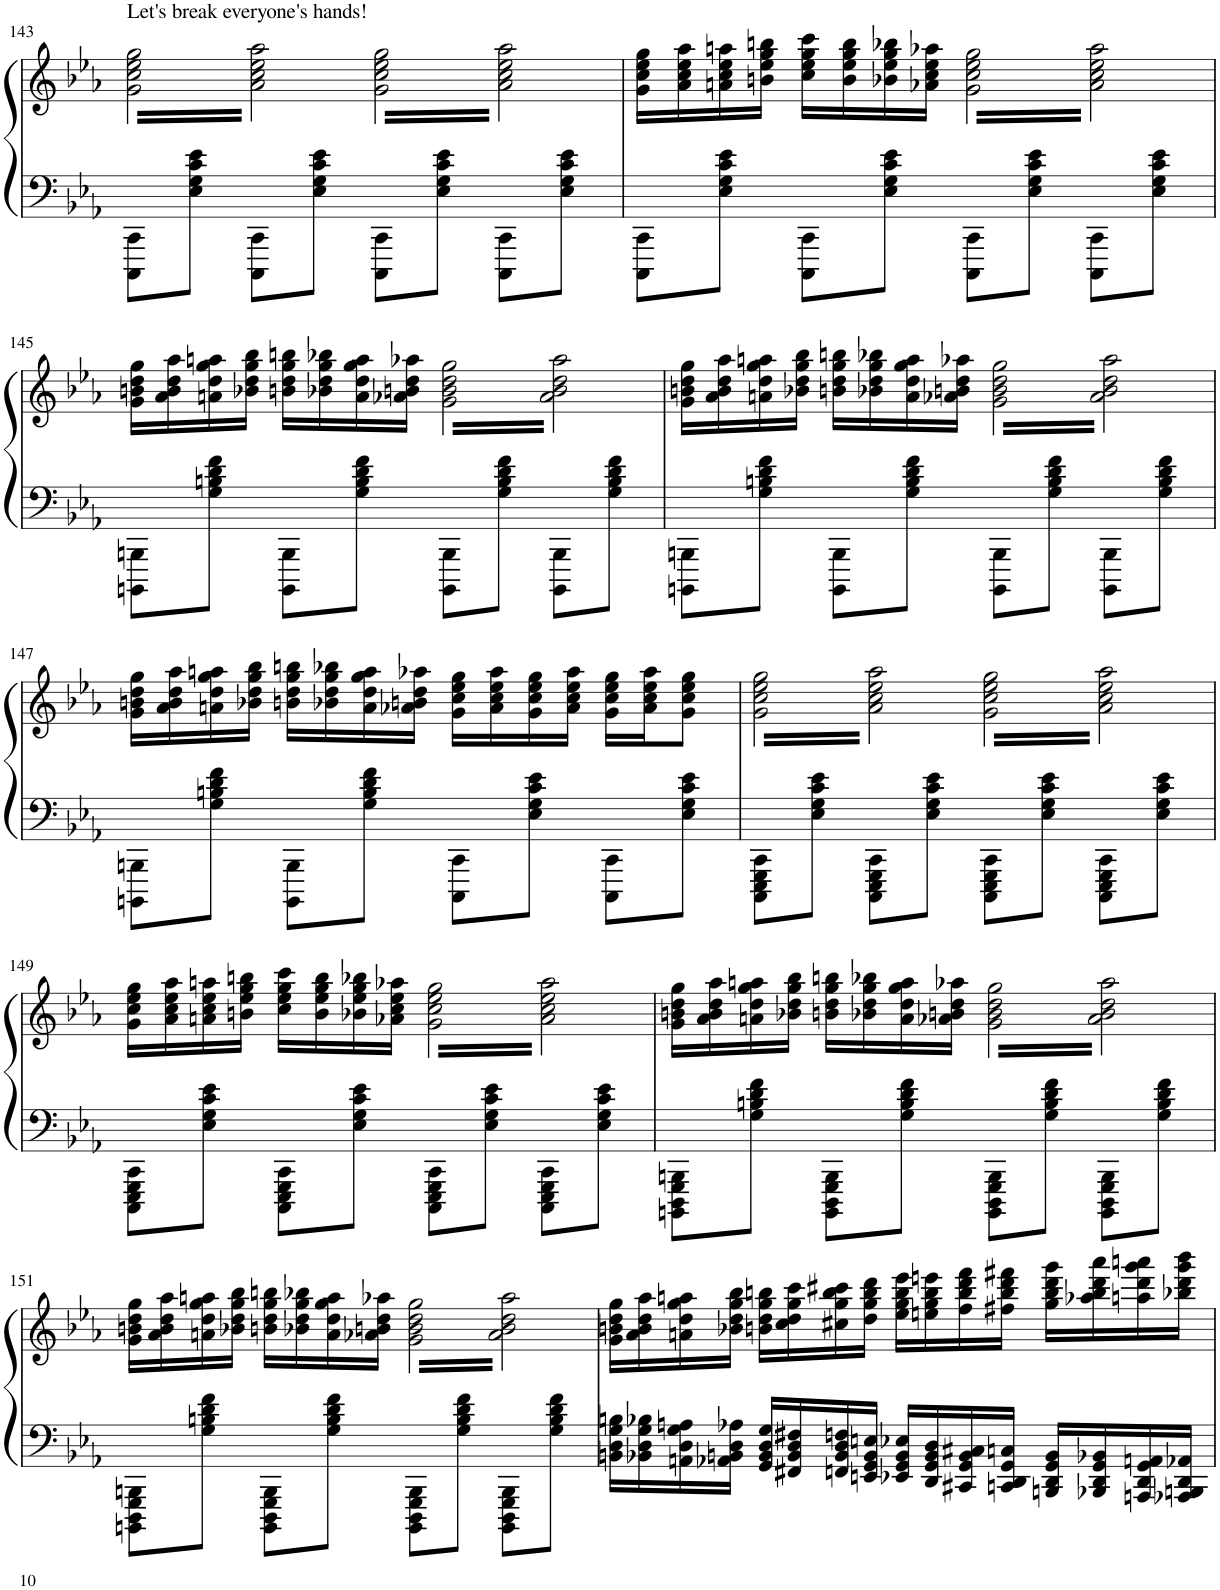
**kern	**kern
*part2	*part1
*staff2	*staff1
*I"Piano	*I"Piano
*I'Pno	*I'Pno
!!LO:PB:g=z
*clefF4	*clefG2
*k[b-e-a-]	*k[b-e-a-]
*M4/4	*M4/4
=143	=143
!	!LO:TX:a:t=Let's break everyone's hands!
*	*tremolo
8CCC\ 8CC\L	32g\ 32cc\ 32ee-\ 32gg\LLL
.	32a-\ 32cc\ 32ee-\ 32aa-\
.	32g\ 32cc\ 32ee-\ 32gg\
.	32a-\ 32cc\ 32ee-\ 32aa-\
8E-\ 8G\ 8c\ 8e-\J	32g\ 32cc\ 32ee-\ 32gg\
.	32a-\ 32cc\ 32ee-\ 32aa-\
.	32g\ 32cc\ 32ee-\ 32gg\
.	32a-\ 32cc\ 32ee-\ 32aa-\
8CCC\ 8CC\L	32g\ 32cc\ 32ee-\ 32gg\
.	32a-\ 32cc\ 32ee-\ 32aa-\
.	32g\ 32cc\ 32ee-\ 32gg\
.	32a-\ 32cc\ 32ee-\ 32aa-\
8E-\ 8G\ 8c\ 8e-\J	32g\ 32cc\ 32ee-\ 32gg\
.	32a-\ 32cc\ 32ee-\ 32aa-\
.	32g\ 32cc\ 32ee-\ 32gg\
.	32a-\ 32cc\ 32ee-\ 32aa-\JJJ
8CCC\ 8CC\L	32g\ 32cc\ 32ee-\ 32gg\LLL
.	32a-\ 32cc\ 32ee-\ 32aa-\
.	32g\ 32cc\ 32ee-\ 32gg\
.	32a-\ 32cc\ 32ee-\ 32aa-\
8E-\ 8G\ 8c\ 8e-\J	32g\ 32cc\ 32ee-\ 32gg\
.	32a-\ 32cc\ 32ee-\ 32aa-\
.	32g\ 32cc\ 32ee-\ 32gg\
.	32a-\ 32cc\ 32ee-\ 32aa-\
8CCC\ 8CC\L	32g\ 32cc\ 32ee-\ 32gg\
.	32a-\ 32cc\ 32ee-\ 32aa-\
.	32g\ 32cc\ 32ee-\ 32gg\
.	32a-\ 32cc\ 32ee-\ 32aa-\
8E-\ 8G\ 8c\ 8e-\J	32g\ 32cc\ 32ee-\ 32gg\
.	32a-\ 32cc\ 32ee-\ 32aa-\
.	32g\ 32cc\ 32ee-\ 32gg\
.	32a-\ 32cc\ 32ee-\ 32aa-\JJJ
*	*Xtremolo
=144	=144
8CCC\ 8CC\L	16g\ 16cc\ 16ee-\ 16gg\LL
.	.
.	16a-\ 16cc\ 16ee-\ 16aa-\
.	.
8E-\ 8G\ 8c\ 8e-\J	16an\ 16cc\ 16ee-\ 16aan\
.	.
.	16bn\ 16ee-\ 16gg\ 16bbn\JJ
.	.
8CCC\ 8CC\L	16cc\ 16ee-\ 16gg\ 16ccc\LL
.	16b\ 16ee-\ 16gg\ 16bb\
8E-\ 8G\ 8c\ 8e-\J	16b-X\ 16ee-\ 16gg\ 16bb-X\
.	16a-X\ 16cc\ 16ee-\ 16aa-X\JJ
*	*tremolo
8CCC\ 8CC\L	32g\ 32cc\ 32ee-\ 32gg\LLL
.	32a-\ 32cc\ 32ee-\ 32aa-\
.	32g\ 32cc\ 32ee-\ 32gg\
.	32a-\ 32cc\ 32ee-\ 32aa-\
8E-\ 8G\ 8c\ 8e-\J	32g\ 32cc\ 32ee-\ 32gg\
.	32a-\ 32cc\ 32ee-\ 32aa-\
.	32g\ 32cc\ 32ee-\ 32gg\
.	32a-\ 32cc\ 32ee-\ 32aa-\
8CCC\ 8CC\L	32g\ 32cc\ 32ee-\ 32gg\
.	32a-\ 32cc\ 32ee-\ 32aa-\
.	32g\ 32cc\ 32ee-\ 32gg\
.	32a-\ 32cc\ 32ee-\ 32aa-\
8E-\ 8G\ 8c\ 8e-\J	32g\ 32cc\ 32ee-\ 32gg\
.	32a-\ 32cc\ 32ee-\ 32aa-\
.	32g\ 32cc\ 32ee-\ 32gg\
.	32a-\ 32cc\ 32ee-\ 32aa-\JJJ
*	*Xtremolo
!!LO:LB:g=z
=145	=145
8BBBBn\ 8BBBn\L	16g\ 16bn\ 16dd\ 16gg\LL
.	.
.	16a-\ 16b\ 16dd\ 16aa-\
.	.
8G\ 8Bn\ 8d\ 8f\J	16an\ 16dd\ 16gg\ 16aan\
.	.
.	16b-X\ 16dd\ 16gg\ 16bb-\JJ
.	.
8BBBB\ 8BBB\L	16bn\ 16dd\ 16gg\ 16bbn\LL
.	16b-X\ 16dd\ 16gg\ 16bb-X\
8G\ 8B\ 8d\ 8f\J	16a\ 16dd\ 16gg\ 16aa\
.	16a-X\ 16bn\ 16dd\ 16aa-X\JJ
*	*tremolo
8BBBB\ 8BBB\L	32g\ 32b\ 32dd\ 32gg\LLL
.	32a-\ 32b\ 32dd\ 32aa-\
.	32g\ 32b\ 32dd\ 32gg\
.	32a-\ 32b\ 32dd\ 32aa-\
8G\ 8B\ 8d\ 8f\J	32g\ 32b\ 32dd\ 32gg\
.	32a-\ 32b\ 32dd\ 32aa-\
.	32g\ 32b\ 32dd\ 32gg\
.	32a-\ 32b\ 32dd\ 32aa-\
8BBBB\ 8BBB\L	32g\ 32b\ 32dd\ 32gg\
.	32a-\ 32b\ 32dd\ 32aa-\
.	32g\ 32b\ 32dd\ 32gg\
.	32a-\ 32b\ 32dd\ 32aa-\
8G\ 8B\ 8d\ 8f\J	32g\ 32b\ 32dd\ 32gg\
.	32a-\ 32b\ 32dd\ 32aa-\
.	32g\ 32b\ 32dd\ 32gg\
.	32a-\ 32b\ 32dd\ 32aa-\JJJ
*	*Xtremolo
=146	=146
8BBBBn\ 8BBBn\L	16g\ 16bn\ 16dd\ 16gg\LL
.	.
.	16a-\ 16b\ 16dd\ 16aa-\
.	.
8G\ 8Bn\ 8d\ 8f\J	16an\ 16dd\ 16gg\ 16aan\
.	.
.	16b-X\ 16dd\ 16gg\ 16bb-\JJ
.	.
8BBBB\ 8BBB\L	16bn\ 16dd\ 16gg\ 16bbn\LL
.	16b-X\ 16dd\ 16gg\ 16bb-X\
8G\ 8B\ 8d\ 8f\J	16a\ 16dd\ 16gg\ 16aa\
.	16a-X\ 16bn\ 16dd\ 16aa-X\JJ
*	*tremolo
8BBBB\ 8BBB\L	32g\ 32b\ 32dd\ 32gg\LLL
.	32a-\ 32b\ 32dd\ 32aa-\
.	32g\ 32b\ 32dd\ 32gg\
.	32a-\ 32b\ 32dd\ 32aa-\
8G\ 8B\ 8d\ 8f\J	32g\ 32b\ 32dd\ 32gg\
.	32a-\ 32b\ 32dd\ 32aa-\
.	32g\ 32b\ 32dd\ 32gg\
.	32a-\ 32b\ 32dd\ 32aa-\
8BBBB\ 8BBB\L	32g\ 32b\ 32dd\ 32gg\
.	32a-\ 32b\ 32dd\ 32aa-\
.	32g\ 32b\ 32dd\ 32gg\
.	32a-\ 32b\ 32dd\ 32aa-\
8G\ 8B\ 8d\ 8f\J	32g\ 32b\ 32dd\ 32gg\
.	32a-\ 32b\ 32dd\ 32aa-\
.	32g\ 32b\ 32dd\ 32gg\
.	32a-\ 32b\ 32dd\ 32aa-\JJJ
*	*Xtremolo
!!LO:LB:g=z
=147	=147
8BBBBn\ 8BBBn\L	16g\ 16bn\ 16dd\ 16gg\LL
.	.
.	16a-\ 16b\ 16dd\ 16aa-\
.	.
8G\ 8Bn\ 8d\ 8f\J	16an\ 16dd\ 16gg\ 16aan\
.	.
.	16b-X\ 16dd\ 16gg\ 16bb-\JJ
.	.
8BBBB\ 8BBB\L	16bn\ 16dd\ 16gg\ 16bbn\LL
.	16b-X\ 16dd\ 16gg\ 16bb-X\
8G\ 8B\ 8d\ 8f\J	16a\ 16dd\ 16gg\ 16aa\
.	16a-X\ 16bn\ 16dd\ 16aa-X\JJ
8CCC\ 8CC\L	16g\ 16cc\ 16ee-\ 16gg\LL
.	16a-\ 16cc\ 16ee-\ 16aa-\
8E-\ 8G\ 8c\ 8e-\J	16g\ 16cc\ 16ee-\ 16gg\
.	16a-\ 16cc\ 16ee-\ 16aa-\JJ
8CCC\ 8CC\L	16g\ 16cc\ 16ee-\ 16gg\LL
.	16a-\ 16cc\ 16ee-\ 16aa-\J
8E-\ 8G\ 8c\ 8e-\J	8g\ 8cc\ 8ee-\ 8gg\J
=148	=148
*	*tremolo
8CCC\ 8EEE-\ 8GGG\ 8CC\L	32g\ 32cc\ 32ee-\ 32gg\LLL
.	32a-\ 32cc\ 32ee-\ 32aa-\
.	32g\ 32cc\ 32ee-\ 32gg\
.	32a-\ 32cc\ 32ee-\ 32aa-\
8E-\ 8G\ 8c\ 8e-\J	32g\ 32cc\ 32ee-\ 32gg\
.	32a-\ 32cc\ 32ee-\ 32aa-\
.	32g\ 32cc\ 32ee-\ 32gg\
.	32a-\ 32cc\ 32ee-\ 32aa-\
8CCC\ 8EEE-\ 8GGG\ 8CC\L	32g\ 32cc\ 32ee-\ 32gg\
.	32a-\ 32cc\ 32ee-\ 32aa-\
.	32g\ 32cc\ 32ee-\ 32gg\
.	32a-\ 32cc\ 32ee-\ 32aa-\
8E-\ 8G\ 8c\ 8e-\J	32g\ 32cc\ 32ee-\ 32gg\
.	32a-\ 32cc\ 32ee-\ 32aa-\
.	32g\ 32cc\ 32ee-\ 32gg\
.	32a-\ 32cc\ 32ee-\ 32aa-\JJJ
8CCC\ 8EEE-\ 8GGG\ 8CC\L	32g\ 32cc\ 32ee-\ 32gg\LLL
.	32a-\ 32cc\ 32ee-\ 32aa-\
.	32g\ 32cc\ 32ee-\ 32gg\
.	32a-\ 32cc\ 32ee-\ 32aa-\
8E-\ 8G\ 8c\ 8e-\J	32g\ 32cc\ 32ee-\ 32gg\
.	32a-\ 32cc\ 32ee-\ 32aa-\
.	32g\ 32cc\ 32ee-\ 32gg\
.	32a-\ 32cc\ 32ee-\ 32aa-\
8CCC\ 8EEE-\ 8GGG\ 8CC\L	32g\ 32cc\ 32ee-\ 32gg\
.	32a-\ 32cc\ 32ee-\ 32aa-\
.	32g\ 32cc\ 32ee-\ 32gg\
.	32a-\ 32cc\ 32ee-\ 32aa-\
8E-\ 8G\ 8c\ 8e-\J	32g\ 32cc\ 32ee-\ 32gg\
.	32a-\ 32cc\ 32ee-\ 32aa-\
.	32g\ 32cc\ 32ee-\ 32gg\
.	32a-\ 32cc\ 32ee-\ 32aa-\JJJ
*	*Xtremolo
!!LO:LB:g=z
=149	=149
8CCC\ 8EEE-\ 8GGG\ 8CC\L	16g\ 16cc\ 16ee-\ 16gg\LL
.	.
.	16a-\ 16cc\ 16ee-\ 16aa-\
.	.
8E-\ 8G\ 8c\ 8e-\J	16an\ 16cc\ 16ee-\ 16aan\
.	.
.	16bn\ 16ee-\ 16gg\ 16bbn\JJ
.	.
8CCC\ 8EEE-\ 8GGG\ 8CC\L	16cc\ 16ee-\ 16gg\ 16ccc\LL
.	16b\ 16ee-\ 16gg\ 16bb\
8E-\ 8G\ 8c\ 8e-\J	16b-X\ 16ee-\ 16gg\ 16bb-X\
.	16a-X\ 16cc\ 16ee-\ 16aa-X\JJ
*	*tremolo
8CCC\ 8EEE-\ 8GGG\ 8CC\L	32g\ 32cc\ 32ee-\ 32gg\LLL
.	32a-\ 32cc\ 32ee-\ 32aa-\
.	32g\ 32cc\ 32ee-\ 32gg\
.	32a-\ 32cc\ 32ee-\ 32aa-\
8E-\ 8G\ 8c\ 8e-\J	32g\ 32cc\ 32ee-\ 32gg\
.	32a-\ 32cc\ 32ee-\ 32aa-\
.	32g\ 32cc\ 32ee-\ 32gg\
.	32a-\ 32cc\ 32ee-\ 32aa-\
8CCC\ 8EEE-\ 8GGG\ 8CC\L	32g\ 32cc\ 32ee-\ 32gg\
.	32a-\ 32cc\ 32ee-\ 32aa-\
.	32g\ 32cc\ 32ee-\ 32gg\
.	32a-\ 32cc\ 32ee-\ 32aa-\
8E-\ 8G\ 8c\ 8e-\J	32g\ 32cc\ 32ee-\ 32gg\
.	32a-\ 32cc\ 32ee-\ 32aa-\
.	32g\ 32cc\ 32ee-\ 32gg\
.	32a-\ 32cc\ 32ee-\ 32aa-\JJJ
*	*Xtremolo
=150	=150
8BBBBn\ 8DDD\ 8GGG\ 8BBBn\L	16g\ 16bn\ 16dd\ 16gg\LL
.	.
.	16a-\ 16b\ 16dd\ 16aa-\
.	.
8G\ 8Bn\ 8d\ 8f\J	16an\ 16dd\ 16gg\ 16aan\
.	.
.	16b-X\ 16dd\ 16gg\ 16bb-\JJ
.	.
8BBBB\ 8DDD\ 8GGG\ 8BBB\L	16bn\ 16dd\ 16gg\ 16bbn\LL
.	16b-X\ 16dd\ 16gg\ 16bb-X\
8G\ 8B\ 8d\ 8f\J	16a\ 16dd\ 16gg\ 16aa\
.	16a-X\ 16bn\ 16dd\ 16aa-X\JJ
*	*tremolo
8BBBB\ 8DDD\ 8GGG\ 8BBB\L	32g\ 32b\ 32dd\ 32gg\LLL
.	32a-\ 32b\ 32dd\ 32aa-\
.	32g\ 32b\ 32dd\ 32gg\
.	32a-\ 32b\ 32dd\ 32aa-\
8G\ 8B\ 8d\ 8f\J	32g\ 32b\ 32dd\ 32gg\
.	32a-\ 32b\ 32dd\ 32aa-\
.	32g\ 32b\ 32dd\ 32gg\
.	32a-\ 32b\ 32dd\ 32aa-\
8BBBB\ 8DDD\ 8GGG\ 8BBB\L	32g\ 32b\ 32dd\ 32gg\
.	32a-\ 32b\ 32dd\ 32aa-\
.	32g\ 32b\ 32dd\ 32gg\
.	32a-\ 32b\ 32dd\ 32aa-\
8G\ 8B\ 8d\ 8f\J	32g\ 32b\ 32dd\ 32gg\
.	32a-\ 32b\ 32dd\ 32aa-\
.	32g\ 32b\ 32dd\ 32gg\
.	32a-\ 32b\ 32dd\ 32aa-\JJJ
*	*Xtremolo
!!LO:LB:g=z
=151	=151
8BBBBn\ 8DDD\ 8GGG\ 8BBBn\L	16g\ 16bn\ 16dd\ 16gg\LL
.	.
.	16a-\ 16b\ 16dd\ 16aa-\
.	.
8G\ 8Bn\ 8d\ 8f\J	16an\ 16dd\ 16gg\ 16aan\
.	.
.	16b-X\ 16dd\ 16gg\ 16bb-\JJ
.	.
8BBBB\ 8DDD\ 8GGG\ 8BBB\L	16bn\ 16dd\ 16gg\ 16bbn\LL
.	16b-X\ 16dd\ 16gg\ 16bb-X\
8G\ 8B\ 8d\ 8f\J	16a\ 16dd\ 16gg\ 16aa\
.	16a-X\ 16bn\ 16dd\ 16aa-X\JJ
*	*tremolo
8BBBB\ 8DDD\ 8GGG\ 8BBB\L	32g\ 32b\ 32dd\ 32gg\LLL
.	32a-\ 32b\ 32dd\ 32aa-\
.	32g\ 32b\ 32dd\ 32gg\
.	32a-\ 32b\ 32dd\ 32aa-\
8G\ 8B\ 8d\ 8f\J	32g\ 32b\ 32dd\ 32gg\
.	32a-\ 32b\ 32dd\ 32aa-\
.	32g\ 32b\ 32dd\ 32gg\
.	32a-\ 32b\ 32dd\ 32aa-\
8BBBB\ 8DDD\ 8GGG\ 8BBB\L	32g\ 32b\ 32dd\ 32gg\
.	32a-\ 32b\ 32dd\ 32aa-\
.	32g\ 32b\ 32dd\ 32gg\
.	32a-\ 32b\ 32dd\ 32aa-\
8G\ 8B\ 8d\ 8f\J	32g\ 32b\ 32dd\ 32gg\
.	32a-\ 32b\ 32dd\ 32aa-\
.	32g\ 32b\ 32dd\ 32gg\
.	32a-\ 32b\ 32dd\ 32aa-\JJJ
*	*Xtremolo
=152	=152
16BBn\ 16D\ 16G\ 16Bn\LL	16g\ 16bn\ 16dd\ 16gg\LL
.	.
16BB-X\ 16D\ 16G\ 16B-X\	16a-\ 16b\ 16dd\ 16aa-\
.	.
16AAn\ 16D\ 16G\ 16An\	16an\ 16dd\ 16gg\ 16aan\
.	.
16AA-X\ 16BBn\ 16D\ 16A-X\JJ	16b-X\ 16dd\ 16gg\ 16bb-\JJ
.	.
16GG/ 16BB/ 16D/ 16G/LL	16bn\ 16dd\ 16gg\ 16bbn\LL
16FF#X/ 16BB/ 16D/ 16F#X/	16cc\ 16dd\ 16gg\ 16ccc\
16FFn/ 16BB/ 16D/ 16Fn/	16cc#X\ 16gg\ 16bb\ 16ccc#X\
16EEn/ 16GG/ 16BB/ 16En/JJ	16dd\ 16gg\ 16bb\ 16ddd\JJ
16EE-X/ 16GG/ 16BB/ 16E-X/LL	16ee-\ 16gg\ 16bb\ 16eee-\LL
16DD/ 16GG/ 16BB/ 16D/	16een\ 16gg\ 16bb\ 16eeen\
16CC#X/ 16GG/ 16BB/ 16C#X/	16ff\ 16bb\ 16ddd\ 16fff\
16CCn/ 16DD/ 16GG/ 16Cn/JJ	16ff#X\ 16bb\ 16ddd\ 16fff#X\JJ
16BBBn/ 16DD/ 16GG/ 16BB/LL	16gg\ 16bb\ 16ddd\ 16ggg\LL
16BBB-X/ 16DD/ 16GG/ 16BB-X/	16aa-X\ 16bb\ 16ddd\ 16aaa-\
16AAAn/ 16DD/ 16GG/ 16AAn/	16aan\ 16ddd\ 16ggg\ 16aaan\
16AAA-X/ 16BBBn/ 16DD/ 16AA-X/JJ	16bb-X\ 16ddd\ 16ggg\ 16bbb-\JJ
=	=
*-	*-
